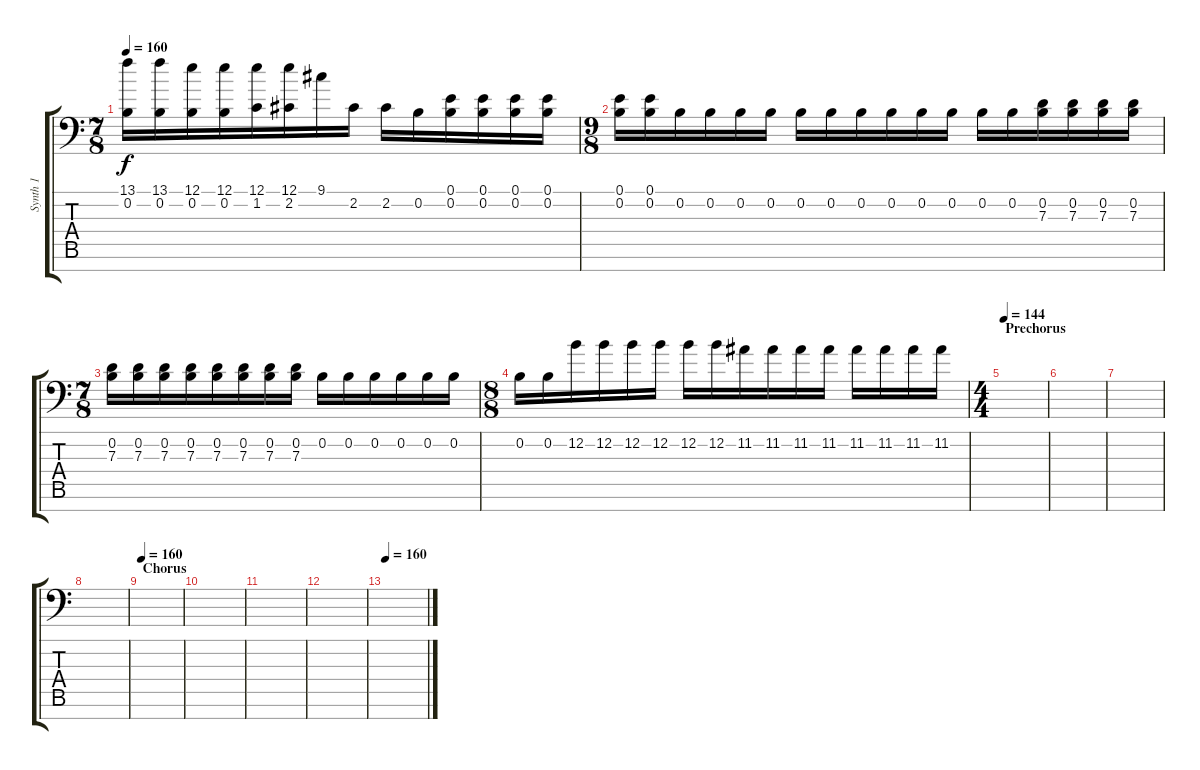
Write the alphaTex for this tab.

\track ("Synth 1" "Synth 1") {instrument lead2sawtooth}
\staff {score tabs}
\tuning (E4 B3 G3 D3 A2 E2 C-1) {hide}
\ts (7 8)
\tempo 160
\clef f4
\ks c
(13.1 0.2).16{dy f} (13.1 0.2).16 (12.1 0.2).16 (12.1 0.2).16 (12.1 1.2).16 (12.1 2.2).16 9.1.16 2.2.16 2.2.16 0.2.16 (0.1 0.2).16 (0.1 0.2).16 (0.1 0.2).16 (0.1 0.2).16 |
\ts (9 8)
(0.1 0.2).16 (0.1 0.2).16 0.2.16 0.2.16 0.2.16 0.2.16 0.2.16 0.2.16 0.2.16 0.2.16 0.2.16 0.2.16 0.2.16 0.2.16 (0.2 7.3).16 (0.2 7.3).16 (0.2 7.3).16 (0.2 7.3).16 |
\ts (7 8)
(0.2 7.3).16 (0.2 7.3).16 (0.2 7.3).16 (0.2 7.3).16 (0.2 7.3).16 (0.2 7.3).16 (0.2 7.3).16 (0.2 7.3).16 0.2.16 0.2.16 0.2.16 0.2.16 0.2.16 0.2.16 |
\ts (8 8)
0.2.16 0.2.16 12.2.16 12.2.16 12.2.16 12.2.16 12.2.16 12.2.16 11.2.16 11.2.16 11.2.16 11.2.16 11.2.16 11.2.16 11.2.16 11.2.16 |
\ts (4 4)
\section ("" "Prechorus")
\tempo 144
|
|
|
|
\section ("" "Chorus")
\tempo 160
|
|
|
|
\tempo 160
